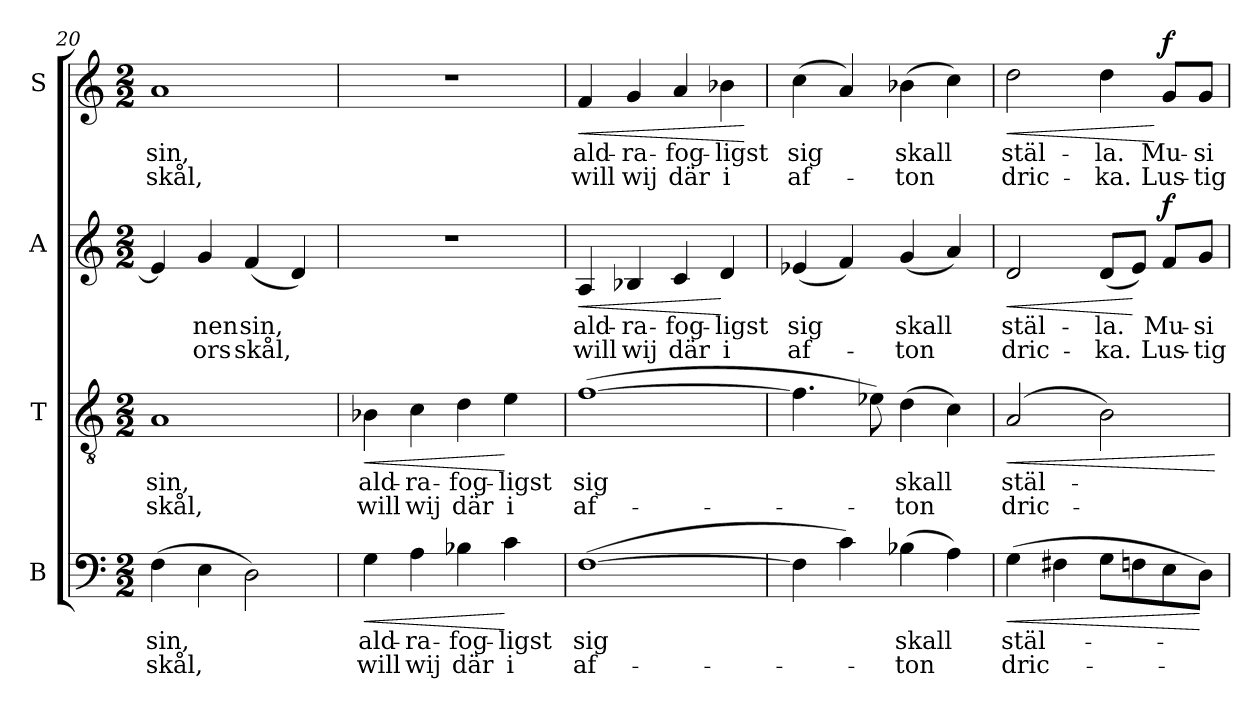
**kern	**text	**text	**dynam	**kern	**text	**text	**dynam	**kern	**text	**text	**dynam	**kern	**text	**text	**dynam
*part4	*part4	*part4	*part4	*part3	*part3	*part3	*part3	*part2	*part2	*part2	*part2	*part1	*part1	*part1	*part1
*staff4	*staff4	*staff4	*staff4	*staff3	*staff3	*staff3	*staff3	*staff2	*staff2	*staff2	*staff2	*staff1	*staff1	*staff1	*staff1
*I"B	*	*	*	*I"T	*	*	*	*I"A	*	*	*	*I"S	*	*	*
*clefF4	*	*	*	*clefGv2	*	*	*	*clefG2	*	*	*	*clefG2	*	*	*
*k[]	*	*	*	*k[]	*	*	*	*k[]	*	*	*	*k[]	*	*	*
*C:	*	*	*	*C:	*	*	*	*C:	*	*	*	*C:	*	*	*
*M2/2	*	*	*	*M2/2	*	*	*	*M2/2	*	*	*	*M2/2	*	*	*
=20	=20	=20	=20	=20	=20	=20	=20	=20	=20	=20	=20	=20	=20	=20	=20
!	!LO:LY:b	!LO:LY:b	!	!	!	!	!	!	!	!	!	!	!	!	!
!	!	!	!	!	!LO:LY:b	!LO:LY:b	!	!	!	!	!	!	!	!	!
!	!	!	!	!	!	!	!	!	!	!	!	!	!LO:LY:b	!LO:LY:b	!
(>4F\	sin,	skål,	.	1A	sin,	skål,	.	4e/]	.	.	.	1a	sin,	skål,	.
!	!	!	!	!	!	!	!	!	!LO:LY:b	!LO:LY:b	!	!	!	!	!
4E\	.	.	.	.	.	.	.	4g/	-nen	-ors	.	.	.	.	.
!	!	!	!	!	!	!	!	!	!LO:LY:b	!LO:LY:b	!	!	!	!	!
2D\)	.	.	.	.	.	.	.	(<4f/	sin,	skål,	.	.	.	.	.
.	.	.	.	.	.	.	.	4d/)	.	.	.	.	.	.	.
=21	=21	=21	=21	=21	=21	=21	=21	=21	=21	=21	=21	=21	=21	=21	=21
!	!LO:LY:b	!LO:LY:b	!LO:HP:b	!	!	!	!	!	!	!	!	!	!	!	!
!	!	!	!	!	!LO:LY:b	!LO:LY:b	!LO:HP:b	!	!	!	!	!	!	!	!
4G\	ald-	will	<	4B-X\	ald-	will	<	1r	.	.	.	1r	.	.	.
!	!LO:LY:b	!LO:LY:b	!	!	!	!	!	!	!	!	!	!	!	!	!
!	!	!	!	!	!LO:LY:b	!LO:LY:b	!	!	!	!	!	!	!	!	!
4A\	-ra-	wij	.	4c\	-ra-	wij	.	.	.	.	.	.	.	.	.
!	!LO:LY:b	!LO:LY:b	!	!	!	!	!	!	!	!	!	!	!	!	!
!	!	!	!	!	!LO:LY:b	!LO:LY:b	!	!	!	!	!	!	!	!	!
4B-X\	-fog-	där	.	4d\	-fog-	där	.	.	.	.	.	.	.	.	.
!	!LO:LY:b	!LO:LY:b	!	!	!	!	!	!	!	!	!	!	!	!	!
!	!	!	!	!	!LO:LY:b	!LO:LY:b	!	!	!	!	!	!	!	!	!
4c\	-ligst	i	[	4e\	-ligst	i	[	.	.	.	.	.	.	.	.
=22	=22	=22	=22	=22	=22	=22	=22	=22	=22	=22	=22	=22	=22	=22	=22
!	!LO:LY:b	!LO:LY:b	!	!	!	!	!	!	!	!	!	!	!	!	!
!	!	!	!	!	!LO:LY:b	!LO:LY:b	!	!	!	!	!	!	!	!	!
!	!	!	!	!	!	!	!	!	!LO:LY:b	!LO:LY:b	!LO:HP:b	!	!	!	!
!	!	!	!	!	!	!	!	!	!	!	!	!	!LO:LY:b	!LO:LY:b	!LO:HP:b
(>[1F	sig	af-	.	(>[1f	sig	af-	.	4A/	ald-	will	<	4f/	ald-	will	<
!	!	!	!	!	!	!	!	!	!LO:LY:b	!LO:LY:b	!	!	!	!	!
!	!	!	!	!	!	!	!	!	!	!	!	!	!LO:LY:b	!LO:LY:b	!
.	.	.	.	.	.	.	.	4B-X/	-ra-	wij	.	4g/	-ra-	wij	.
!	!	!	!	!	!	!	!	!	!LO:LY:b	!LO:LY:b	!	!	!	!	!
!	!	!	!	!	!	!	!	!	!	!	!	!	!LO:LY:b	!LO:LY:b	!
.	.	.	.	.	.	.	.	4c/	-fog-	där	.	4a/	-fog-	där	.
!	!	!	!	!	!	!	!	!	!LO:LY:b	!LO:LY:b	!	!	!	!	!
!	!	!	!	!	!	!	!	!	!	!	!	!	!LO:LY:b	!LO:LY:b	!
.	.	.	.	.	.	.	.	4d/	-ligst	i	[	4b-X\	-ligst	i	.
.	.	.	.	.	.	.	.	.	.	.	.	.	.	.	[
=23	=23	=23	=23	=23	=23	=23	=23	=23	=23	=23	=23	=23	=23	=23	=23
!	!	!	!	!	!	!	!	!	!LO:LY:b	!LO:LY:b	!	!	!	!	!
!	!	!	!	!	!	!	!	!	!	!	!	!	!LO:LY:b	!LO:LY:b	!
4F\]	.	.	.	4.f\]	.	.	.	(<4e-X/	sig	af-	.	(>4cc\	sig	af-	.
4c\)	.	.	.	.	.	.	.	4f/)	.	.	.	4a/)	.	.	.
.	.	.	.	8e-X\)	.	.	.	.	.	.	.	.	.	.	.
!	!LO:LY:b	!LO:LY:b	!	!	!	!	!	!	!	!	!	!	!	!	!
!	!	!	!	!	!LO:LY:b	!LO:LY:b	!	!	!	!	!	!	!	!	!
!	!	!	!	!	!	!	!	!	!LO:LY:b	!LO:LY:b	!	!	!	!	!
!	!	!	!	!	!	!	!	!	!	!	!	!	!LO:LY:b	!LO:LY:b	!
(>4B-X\	skall	-ton	.	(>4d\	skall	-ton	.	(<4g/	skall	-ton	.	(>4b-X\	skall	-ton	.
4A\)	.	.	.	4c\)	.	.	.	4a/)	.	.	.	4cc\)	.	.	.
!!LO:LB:g=z
=24	=24	=24	=24	=24	=24	=24	=24	=24	=24	=24	=24	=24	=24	=24	=24
!	!LO:LY:b	!LO:LY:b	!LO:HP:b	!	!	!	!	!	!	!	!	!	!	!	!
!	!	!	!	!	!LO:LY:b	!LO:LY:b	!LO:HP:b	!	!	!	!	!	!	!	!
!	!	!	!	!	!	!	!	!	!LO:LY:b	!LO:LY:b	!LO:HP:b	!	!	!	!
!	!	!	!	!	!	!	!	!	!	!	!	!	!LO:LY:b	!LO:LY:b	!LO:HP:b
(>4G\	stäl-	dric-	<	(>2A/	stäl-	dric-	<	2d/	stäl-	dric-	<	2dd\	stäl-	dric-	<
4F#X\	.	.	.	.	.	.	.	.	.	.	.	.	.	.	.
!	!	!	!	!	!	!	!	!	!LO:LY:b	!LO:LY:b	!	!	!	!	!
!	!	!	!	!	!	!	!	!	!	!	!	!	!LO:LY:b	!LO:LY:b	!
8G\L	.	.	.	2B\)	.	.	.	(<8d/L	-la.	-ka.	.	4dd\	-la.	-ka.	.
8Fn\	.	.	.	.	.	.	.	8e/J)	.	.	[	.	.	.	.
!	!	!	!	!	!	!	!	!	!LO:LY:b	!LO:LY:b	!	!	!	!	!
!	!	!	!	!	!	!	!	!	!	!	!LO:DY:a	!	!LO:LY:b	!LO:LY:b	!LO:DY:n=1:a
8E\	.	.	.	.	.	.	.	8f/L	Mu-	Lus-	f	8g/L	Mu-	Lus-	[ f
!	!	!	!	!	!	!	!	!	!LO:LY:b	!LO:LY:b	!	!	!	!	!
!	!	!	!	!	!	!	!	!	!	!	!	!	!LO:LY:b	!LO:LY:b	!
8D\J)	.	.	[	.	.	.	.	8g/J	-si-	-tig	.	8g/J	-si-	-tig	.
.	.	.	.	.	.	.	[	.	.	.	.	.	.	.	.
=	=	=	=	=	=	=	=	=	=	=	=	=	=	=	=
*-	*-	*-	*-	*-	*-	*-	*-	*-	*-	*-	*-	*-	*-	*-	*-
